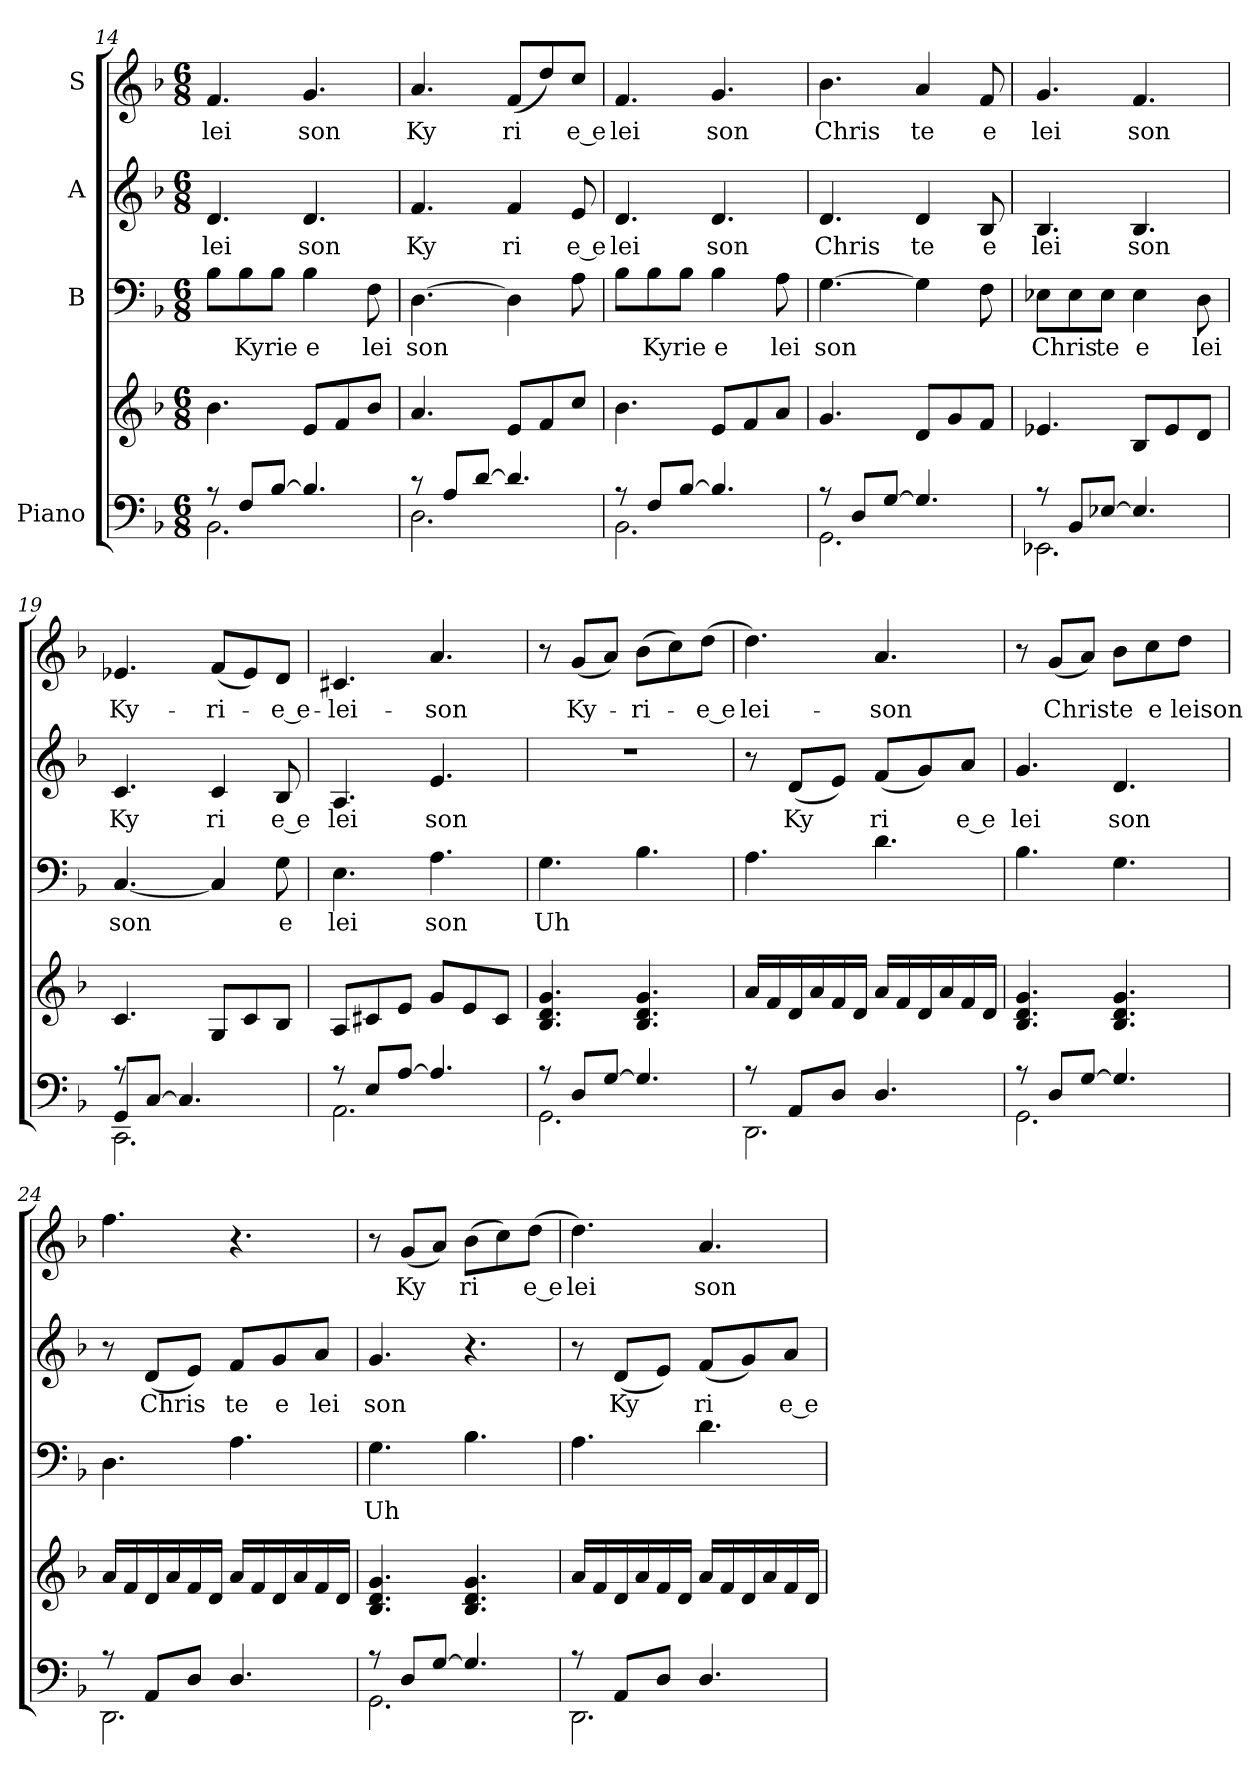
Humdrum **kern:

**kern	**kern	**kern	**text	**kern	**text	**kern	**text
*part4	*part4	*part3	*part3	*part2	*part2	*part1	*part1
*staff5	*staff4	*staff3	*staff3	*staff2	*staff2	*staff1	*staff1
*I"Piano	*	*I"B	*	*I"A	*	*I"S	*
*clefF4	*clefG2	*clefF4	*	*clefG2	*	*clefG2	*
*k[b-]	*k[b-]	*k[b-]	*	*k[b-]	*	*k[b-]	*
*F:	*F:	*F:	*	*F:	*	*F:	*
*M6/8	*M6/8	*M6/8	*	*M6/8	*	*M6/8	*
=14	=14	=14	=14	=14	=14	=14	=14
*^	*	*	*	*	*	*	*
!	!	!	!	!	!	!LO:LY:b:cj	!	!LO:LY:b:cj
8rA	2.BB-\	4.b-\	8B-\L	.	4.d/	lei	4.f/	lei
!	!	!	!	!LO:LY:b	!	!	!	!
8F/L	.	.	8B-\	Kyrie	.	.	.	.
[>8B-/J	.	.	8B-\J	.	.	.	.	.
!	!	!	!	!LO:LY:b	!	!LO:LY:b:cj	!	!LO:LY:b:cj
4.B-/]	.	8e/L	4B-\	e	4.d/	son	4.g/	son
.	.	8f/	.	.	.	.	.	.
!	!	!	!	!LO:LY:b:cj	!	!	!	!
.	.	8b-/J	8F\	lei	.	.	.	.
=15	=15	=15	=15	=15	=15	=15	=15	=15
!	!	!	!	!LO:LY:b	!	!LO:LY:b:cj	!	!LO:LY:b:cj
8rc	2.D\	4.a/	[>4.D\	son	4.f/	Ky	4.a/	Ky
8A/L	.	.	.	.	.	.	.	.
[>8d/J	.	.	.	.	.	.	.	.
!	!	!	!	!	!	!LO:LY:b:cj	!	!LO:LY:b:cj
4.d/]	.	8e/L	4D\]	.	4f/	ri	(<8f/L	ri
.	.	8f/	.	.	.	.	8dd/)	.
!	!	!	!	!	!	!LO:LY:b:rj	!	!LO:LY:b:rj
.	.	8cc/J	8A\	.	8e/	e e	8cc/J	e e
=16	=16	=16	=16	=16	=16	=16	=16	=16
!	!	!	!	!	!	!LO:LY:b:cj	!	!LO:LY:b:cj
8rA	2.BB-\	4.b-\	8B-\L	.	4.d/	lei	4.f/	lei
!	!	!	!	!LO:LY:b	!	!	!	!
8F/L	.	.	8B-\	Kyrie	.	.	.	.
[>8B-/J	.	.	8B-\J	.	.	.	.	.
!	!	!	!	!LO:LY:b	!	!LO:LY:b:cj	!	!LO:LY:b:cj
4.B-/]	.	8e/L	4B-\	e	4.d/	son	4.g/	son
.	.	8f/	.	.	.	.	.	.
!	!	!	!	!LO:LY:b:cj	!	!	!	!
.	.	8a/J	8A\	lei	.	.	.	.
=17	=17	=17	=17	=17	=17	=17	=17	=17
!	!	!	!	!LO:LY:b	!	!LO:LY:b:cj	!	!LO:LY:b:cj
8rA	2.GG\	4.g/	[>4.G\	son	4.d/	Chris	4.b-\	Chris
8D/L	.	.	.	.	.	.	.	.
[>8G/J	.	.	.	.	.	.	.	.
!	!	!	!	!	!	!LO:LY:b:cj	!	!LO:LY:b:cj
4.G/]	.	8d/L	4G\]	.	4d/	te	4a/	te
.	.	8g/	.	.	.	.	.	.
!	!	!	!	!	!	!LO:LY:b:cj	!	!LO:LY:b:cj
.	.	8f/J	8F\	.	8B-/	e	8f/	e
=18	=18	=18	=18	=18	=18	=18	=18	=18
!	!	!	!	!LO:LY:b	!	!LO:LY:b:cj	!	!LO:LY:b:cj
8rA	2.EE-X\	4.e-X/	8E-X\L	Chris	4.B-/	lei	4.g/	lei
8BB-/L	.	.	8E-\	.	.	.	.	.
!	!	!	!	!LO:LY:b:cj	!	!	!	!
[>8E-X/J	.	.	8E-\J	te	.	.	.	.
!	!	!	!	!LO:LY:b:cj	!	!LO:LY:b:cj	!	!LO:LY:b:cj
4.E-/]	.	8B-/L	4E-\	e	4.B-/	son	4.f/	son
.	.	8e-/	.	.	.	.	.	.
!	!	!	!	!LO:LY:b:cj	!	!	!	!
.	.	8d/J	8D\	lei	.	.	.	.
!!LO:PB:g=z
=19	=19	=19	=19	=19	=19	=19	=19	=19
*	*^	*	*	*	*	*	*	*
!	!	!	!	!	!LO:LY:b	!	!LO:LY:b:cj	!	!LO:LY:b:cj
8GG/L	2.CC\	8rA	4.c/	[<4.C/	son	4.c/	Ky	4.e-X/	Ky-
[>8C/J	.	2ryy	.	.	.	.	.	.	.
4.C/]	.	.	.	.	.	.	.	.	.
!	!	!	!	!	!	!	!LO:LY:b:cj	!	!LO:LY:b:cj
.	.	.	8G/L	4C/]	.	4c/	ri	(<8f/L	-ri-
.	.	.	8c/	.	.	.	.	8e-/)	.
!	!	!	!	!	!LO:LY:b:cj	!	!LO:LY:b:rj	!	!LO:LY:b:rj
8ryy	.	8ryy	8B-/J	8G\	e	8B-/	e e	8d/J	-e e-
=20	=20	=20	=20	=20	=20	=20	=20	=20	=20
!	!	!	!	!	!LO:LY:b:cj	!	!LO:LY:b:cj	!	!LO:LY:b:cj
*	*v	*v	*	*	*	*	*	*	*
8rA	2.AA\	8A/L	4.E\	lei	4.A/	lei	4.c#X/	-lei-
8E/L	.	8c#X/	.	.	.	.	.	.
[>8A/J	.	8e/J	.	.	.	.	.	.
!	!	!	!	!LO:LY:b:cj	!	!LO:LY:b:cj	!	!LO:LY:b:cj
4.A/]	.	8g/L	4.A\	son	4.e/	son	4.a/	-son
.	.	8e/	.	.	.	.	.	.
.	.	8c#/J	.	.	.	.	.	.
=21	=21	=21	=21	=21	=21	=21	=21	=21
!	!	!	!	!LO:LY:b	!	!	!	!
8rA	2.GG\	4.B-/ 4.d/ 4.g/	4.G\	Uh	2.r	.	8r	.
!	!	!	!	!	!	!	!	!LO:LY:b
8D/L	.	.	.	.	.	.	(<8g/L	Ky-
[>8G/J	.	.	.	.	.	.	8a/J)	.
!	!	!	!	!	!	!	!	!LO:LY:b:cj
4.G/]	.	4.g/ 4.B-/ 4.d/	4.B-\	.	.	.	(>8b-\L	-ri-
.	.	.	.	.	.	.	8cc\)	.
!	!	!	!	!	!	!	!	!LO:LY:b:rj
.	.	.	.	.	.	.	(<8dd\J	-e e
=22	=22	=22	=22	=22	=22	=22	=22	=22
*	*^	*^	*	*	*	*	*	*
!	!	!	!	!	!	!	!	!	!	!LO:LY:b:cj
4.ryy	2.DD\	8rA	16a/L	4.ryy	4.A\	.	8r	.	4.dd\)	lei-
.	.	.	16f/	.	.	.	.	.	.	.
!	!	!	!	!	!	!	!	!LO:LY:b	!	!
.	.	8AA/L	16d/	.	.	.	(<8d/L	Ky	.	.
.	.	.	16a/	.	.	.	.	.	.	.
.	.	8D/J	16f/	.	.	.	8e/J)	.	.	.
.	.	.	16d/J	.	.	.	.	.	.	.
!	!	!	!	!	!	!	!	!LO:LY:b:cj	!	!LO:LY:b:cj
4.D/	.	4.ryy	4.ryy	16a/L	4.d\	.	(<8f/L	ri	4.a/	-son
.	.	.	.	16f/	.	.	.	.	.	.
.	.	.	.	16d/	.	.	8g/)	.	.	.
.	.	.	.	16a/	.	.	.	.	.	.
!	!	!	!	!	!	!	!	!LO:LY:b:rj	!	!
.	.	.	.	16f/	.	.	8a/J	e e	.	.
.	.	.	.	16d/J	.	.	.	.	.	.
*	*v	*v	*	*	*	*	*	*	*	*
=23	=23	=23	=23	=23	=23	=23	=23	=23	=23
!	!	!	!	!	!	!	!LO:LY:b:cj	!	!
*	*	*v	*v	*	*	*	*	*	*
8rA	2.GG\	4.B-/ 4.d/ 4.g/	4.B-\	.	4.g/	lei	8r	.
!	!	!	!	!	!	!	!	!LO:LY:b
8D/L	.	.	.	.	.	.	(<8g/L	Christe
[>8G/J	.	.	.	.	.	.	8a/J)	.
!	!	!	!	!	!	!LO:LY:b:cj	!	!
4.G/]	.	4.g/ 4.B-/ 4.d/	4.G\	.	4.d/	son	8b-\L	.
!	!	!	!	!	!	!	!	!LO:LY:b:cj
.	.	.	.	.	.	.	8cc\	e
!	!	!	!	!	!	!	!	!LO:LY:b
.	.	.	.	.	.	.	8dd\J	leison
=24	=24	=24	=24	=24	=24	=24	=24	=24
*	*^	*^	*	*	*	*	*	*
4.ryy	2.DD\	8rA	16a/L	4.ryy	4.D\	.	8r	.	4.ff\	.
.	.	.	16f/	.	.	.	.	.	.	.
!	!	!	!	!	!	!	!	!LO:LY:b	!	!
.	.	8AA/L	16d/	.	.	.	(<8d/L	Chris	.	.
.	.	.	16a/	.	.	.	.	.	.	.
.	.	8D/J	16f/	.	.	.	8e/J)	.	.	.
.	.	.	16d/J	.	.	.	.	.	.	.
!	!	!	!	!	!	!	!	!LO:LY:b:cj	!	!
4.D/	.	4.ryy	4.ryy	16a/L	4.A\	.	8f/L	te	4.r	.
.	.	.	.	16f/	.	.	.	.	.	.
!	!	!	!	!	!	!	!	!LO:LY:b:cj	!	!
.	.	.	.	16d/	.	.	8g/	e	.	.
.	.	.	.	16a/	.	.	.	.	.	.
!	!	!	!	!	!	!	!	!LO:LY:b:cj	!	!
.	.	.	.	16f/	.	.	8a/J	lei	.	.
.	.	.	.	16d/J	.	.	.	.	.	.
*	*v	*v	*	*	*	*	*	*	*	*
!!LO:LB:g=z
=25	=25	=25	=25	=25	=25	=25	=25	=25	=25
!	!	!	!	!	!LO:LY:b	!	!LO:LY:b:cj	!	!
*	*	*v	*v	*	*	*	*	*	*
8rA	2.GG\	4.d/ 4.g/ 4.B-/	4.G\	Uh	4.g/	son	8r	.
!	!	!	!	!	!	!	!	!LO:LY:b
8D/L	.	.	.	.	.	.	(<8g/L	Ky
[>8G/J	.	.	.	.	.	.	8a/J)	.
!	!	!	!	!	!	!	!	!LO:LY:b:cj
4.G/]	.	4.g/ 4.B-/ 4.d/	4.B-\	.	4.r	.	(>8b-\L	ri
.	.	.	.	.	.	.	8cc\)	.
!	!	!	!	!	!	!	!	!LO:LY:b:rj
.	.	.	.	.	.	.	(<8dd\J	e e
=26	=26	=26	=26	=26	=26	=26	=26	=26
*	*^	*^	*	*	*	*	*	*
!	!	!	!	!	!	!	!	!	!	!LO:LY:b:cj
4.ryy	2.DD\	8rA	16a/L	4.ryy	4.A\	.	8r	.	4.dd\)	lei
.	.	.	16f/	.	.	.	.	.	.	.
!	!	!	!	!	!	!	!	!LO:LY:b	!	!
.	.	8AA/L	16d/	.	.	.	(<8d/L	Ky	.	.
.	.	.	16a/	.	.	.	.	.	.	.
.	.	8D/J	16f/	.	.	.	8e/J)	.	.	.
.	.	.	16d/J	.	.	.	.	.	.	.
!	!	!	!	!	!	!	!	!LO:LY:b:cj	!	!LO:LY:b:cj
4.D/	.	4.ryy	4.ryy	16a/L	4.d\	.	(<8f/L	ri	4.a/	son
.	.	.	.	16f/	.	.	.	.	.	.
.	.	.	.	16d/	.	.	8g/)	.	.	.
.	.	.	.	16a/	.	.	.	.	.	.
!	!	!	!	!	!	!	!	!LO:LY:b:rj	!	!
.	.	.	.	16f/	.	.	8a/J	e e	.	.
.	.	.	.	16d/J	.	.	.	.	.	.
*v	*v	*v	*	*	*	*	*	*	*	*
*	*v	*v	*	*	*	*	*	*
=	=	=	=	=	=	=	=
*-	*-	*-	*-	*-	*-	*-	*-
